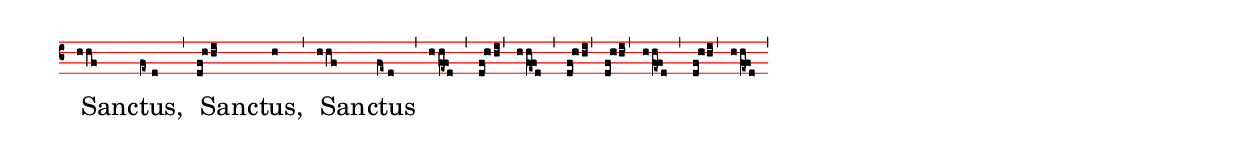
\include "gregorian.ly"
firstSanctus = {
 \[ c'\melisma c' \flexa a \]
      \[ a \flexa \deminutum g\melismaEnd \]
      f \divisioMinima
}
secondSanctus = {
      \[ f\melisma \pes a c' c' \pes d'\melismaEnd \]
      c' \divisioMinima
}
theSanctuses = {
  \firstSanctus
  \secondSanctus
  \firstSanctus
}
\score {
  <<
    \new VaticanaVoice = "cantus" {
      \theSanctuses
      \theSanctuses
      \secondSanctus
      \secondSanctus
      \theSanctuses
    }
    \new Lyrics \lyricsto "cantus" {
      San -- ctus, San -- ctus, San -- ctus
    }
  >>
}
